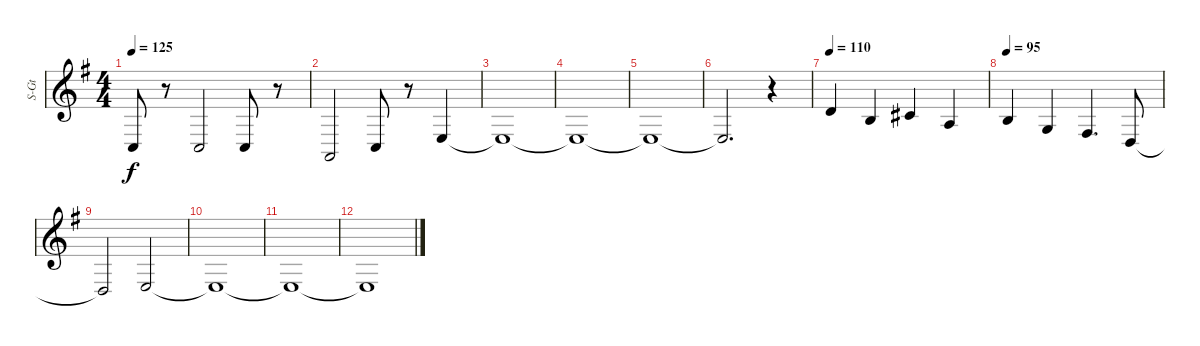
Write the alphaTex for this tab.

\defaultSystemsLayout 4
\bracketExtendMode groupsimilarinstruments
\otherSystemsTrackNameOrientation horizontal
\track ("Rhythm string 01" "S-Gt") {instrument acousticguitarsteel}
\staff {score}
\tuning (B3 Gb3 D3 A2 E2 A1)
\ts (4 4)
\tempo 125
\clef g2
\ks g
3.6{acc forcenatural}.8{dy f beam Up} r.8{beam Up} 3.6{acc forcenatural}.2{beam Up} 3.6{acc forcenatural}.8{beam Up} r.8{beam Up} |
0.6{acc forcenatural}.2{beam Up} 3.6{acc forcenatural}.8{beam Up} r.8{beam Up} 0.5{acc forcenatural}.4{beam Up} |
0.5{t acc forcenatural}.1{beam Up} |
0.5{t acc forcenatural}.1{beam Up} |
0.5{t acc forcenatural}.1{beam Up} |
0.5{t acc forcenatural}.2{d beam Up} r.4{beam Up} |
\tempo 110
5.4{acc forcenatural}.4{beam Up} 2.4{acc forcenatural}.4{beam Up} 4.4{acc #}.4{beam Up} 0.4{acc forcenatural}.4{beam Up} |
\tempo 95
2.4{acc forcenatural}.4{beam Up} 3.5{acc forcenatural}.4{beam Up} 2.5{acc forcenatural}.4{d beam Up} 5.6{acc forcenatural}.8{beam Up} |
5.6{t acc forcenatural}.2{beam Up} 0.5{acc forcenatural}.2{beam Up} |
0.5{t acc forcenatural}.1{beam Up} |
0.5{t acc forcenatural}.1{beam Up} |
0.5{t acc forcenatural}.1{beam Up}
